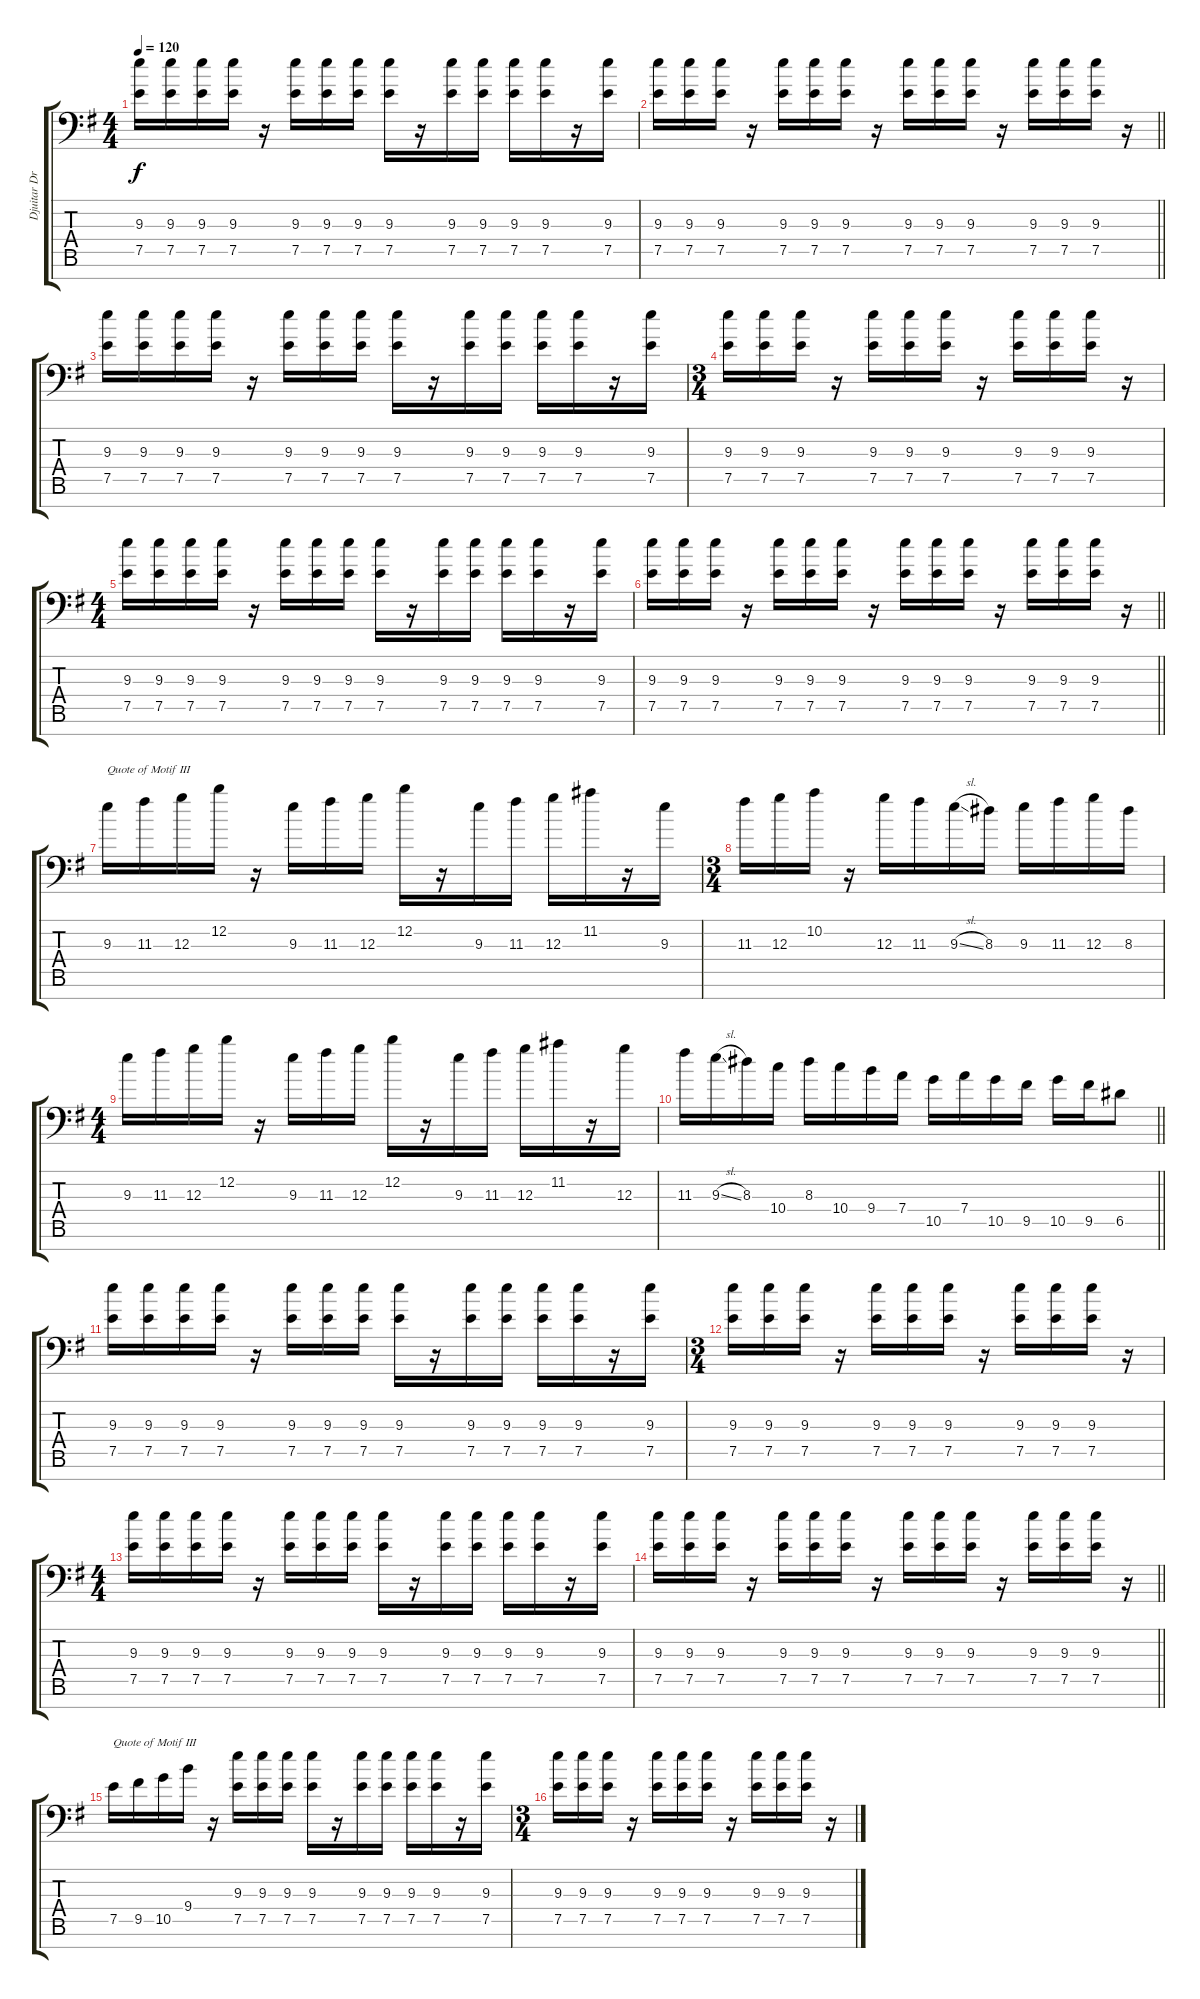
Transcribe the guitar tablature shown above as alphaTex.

\track ("Djuitar Dropped A" "Djuitar Dr") {instrument distortionguitar}
\staff {score tabs}
\tuning (E4 B3 G3 D3 A2 E2 A1) {hide}
\ts (4 4)
\tempo 120
\clef f4
\ks eminor
(9.3 7.5).16{dy f} (9.3 7.5).16 (9.3 7.5).16 (9.3 7.5).16 r.16 (9.3 7.5).16 (9.3 7.5).16 (9.3 7.5).16 (9.3 7.5).16 r.16 (9.3 7.5).16 (9.3 7.5).16 (9.3 7.5).16 (9.3 7.5).16 r.16 (9.3 7.5).16 |
\barLineRight lightlight
(9.3 7.5).16 (9.3 7.5).16 (9.3 7.5).16 r.16 (9.3 7.5).16 (9.3 7.5).16 (9.3 7.5).16 r.16 (9.3 7.5).16 (9.3 7.5).16 (9.3 7.5).16 r.16 (9.3 7.5).16 (9.3 7.5).16 (9.3 7.5).16 r.16 |
(9.3 7.5).16 (9.3 7.5).16 (9.3 7.5).16 (9.3 7.5).16 r.16 (9.3 7.5).16 (9.3 7.5).16 (9.3 7.5).16 (9.3 7.5).16 r.16 (9.3 7.5).16 (9.3 7.5).16 (9.3 7.5).16 (9.3 7.5).16 r.16 (9.3 7.5).16 |
\ts (3 4)
(9.3 7.5).16 (9.3 7.5).16 (9.3 7.5).16 r.16 (9.3 7.5).16 (9.3 7.5).16 (9.3 7.5).16 r.16 (9.3 7.5).16 (9.3 7.5).16 (9.3 7.5).16 r.16 |
\ts (4 4)
(9.3 7.5).16 (9.3 7.5).16 (9.3 7.5).16 (9.3 7.5).16 r.16 (9.3 7.5).16 (9.3 7.5).16 (9.3 7.5).16 (9.3 7.5).16 r.16 (9.3 7.5).16 (9.3 7.5).16 (9.3 7.5).16 (9.3 7.5).16 r.16 (9.3 7.5).16 |
\barLineRight lightlight
(9.3 7.5).16 (9.3 7.5).16 (9.3 7.5).16 r.16 (9.3 7.5).16 (9.3 7.5).16 (9.3 7.5).16 r.16 (9.3 7.5).16 (9.3 7.5).16 (9.3 7.5).16 r.16 (9.3 7.5).16 (9.3 7.5).16 (9.3 7.5).16 r.16 |
9.3.16{txt "Quote of Motif III"} 11.3.16 12.3.16 12.2.16 r.16 9.3.16 11.3.16 12.3.16 12.2.16 r.16 9.3.16 11.3.16 12.3.16 11.2.16 r.16 9.3.16 |
\ts (3 4)
11.3.16 12.3.16 10.2.16 r.16 12.3.16 11.3.16 9.3{sl}.16 8.3.16 9.3.16 11.3.16 12.3.16 8.3.16 |
\ts (4 4)
9.3.16 11.3.16 12.3.16 12.2.16 r.16 9.3.16 11.3.16 12.3.16 12.2.16 r.16 9.3.16 11.3.16 12.3.16 11.2.16 r.16 12.3.16 |
\barLineRight lightlight
11.3.16 9.3{sl}.16 8.3.16 10.4.16 8.3.16 10.4.16 9.4.16 7.4.16 10.5.16 7.4.16 10.5.16 9.5.16 10.5.16 9.5.16 6.5.8 |
\section ("" "")
(9.3 7.5).16 (9.3 7.5).16 (9.3 7.5).16 (9.3 7.5).16 r.16 (9.3 7.5).16 (9.3 7.5).16 (9.3 7.5).16 (9.3 7.5).16 r.16 (9.3 7.5).16 (9.3 7.5).16 (9.3 7.5).16 (9.3 7.5).16 r.16 (9.3 7.5).16 |
\ts (3 4)
(9.3 7.5).16 (9.3 7.5).16 (9.3 7.5).16 r.16 (9.3 7.5).16 (9.3 7.5).16 (9.3 7.5).16 r.16 (9.3 7.5).16 (9.3 7.5).16 (9.3 7.5).16 r.16 |
\ts (4 4)
(9.3 7.5).16 (9.3 7.5).16 (9.3 7.5).16 (9.3 7.5).16 r.16 (9.3 7.5).16 (9.3 7.5).16 (9.3 7.5).16 (9.3 7.5).16 r.16 (9.3 7.5).16 (9.3 7.5).16 (9.3 7.5).16 (9.3 7.5).16 r.16 (9.3 7.5).16 |
\barLineRight lightlight
(9.3 7.5).16 (9.3 7.5).16 (9.3 7.5).16 r.16 (9.3 7.5).16 (9.3 7.5).16 (9.3 7.5).16 r.16 (9.3 7.5).16 (9.3 7.5).16 (9.3 7.5).16 r.16 (9.3 7.5).16 (9.3 7.5).16 (9.3 7.5).16 r.16 |
7.5.16{txt "Quote of Motif III"} 9.5.16 10.5.16 9.4.16 r.16 (9.3 7.5).16 (9.3 7.5).16 (9.3 7.5).16 (9.3 7.5).16 r.16 (9.3 7.5).16 (9.3 7.5).16 (9.3 7.5).16 (9.3 7.5).16 r.16 (9.3 7.5).16 |
\ts (3 4)
(9.3 7.5).16 (9.3 7.5).16 (9.3 7.5).16 r.16 (9.3 7.5).16 (9.3 7.5).16 (9.3 7.5).16 r.16 (9.3 7.5).16 (9.3 7.5).16 (9.3 7.5).16 r.16
